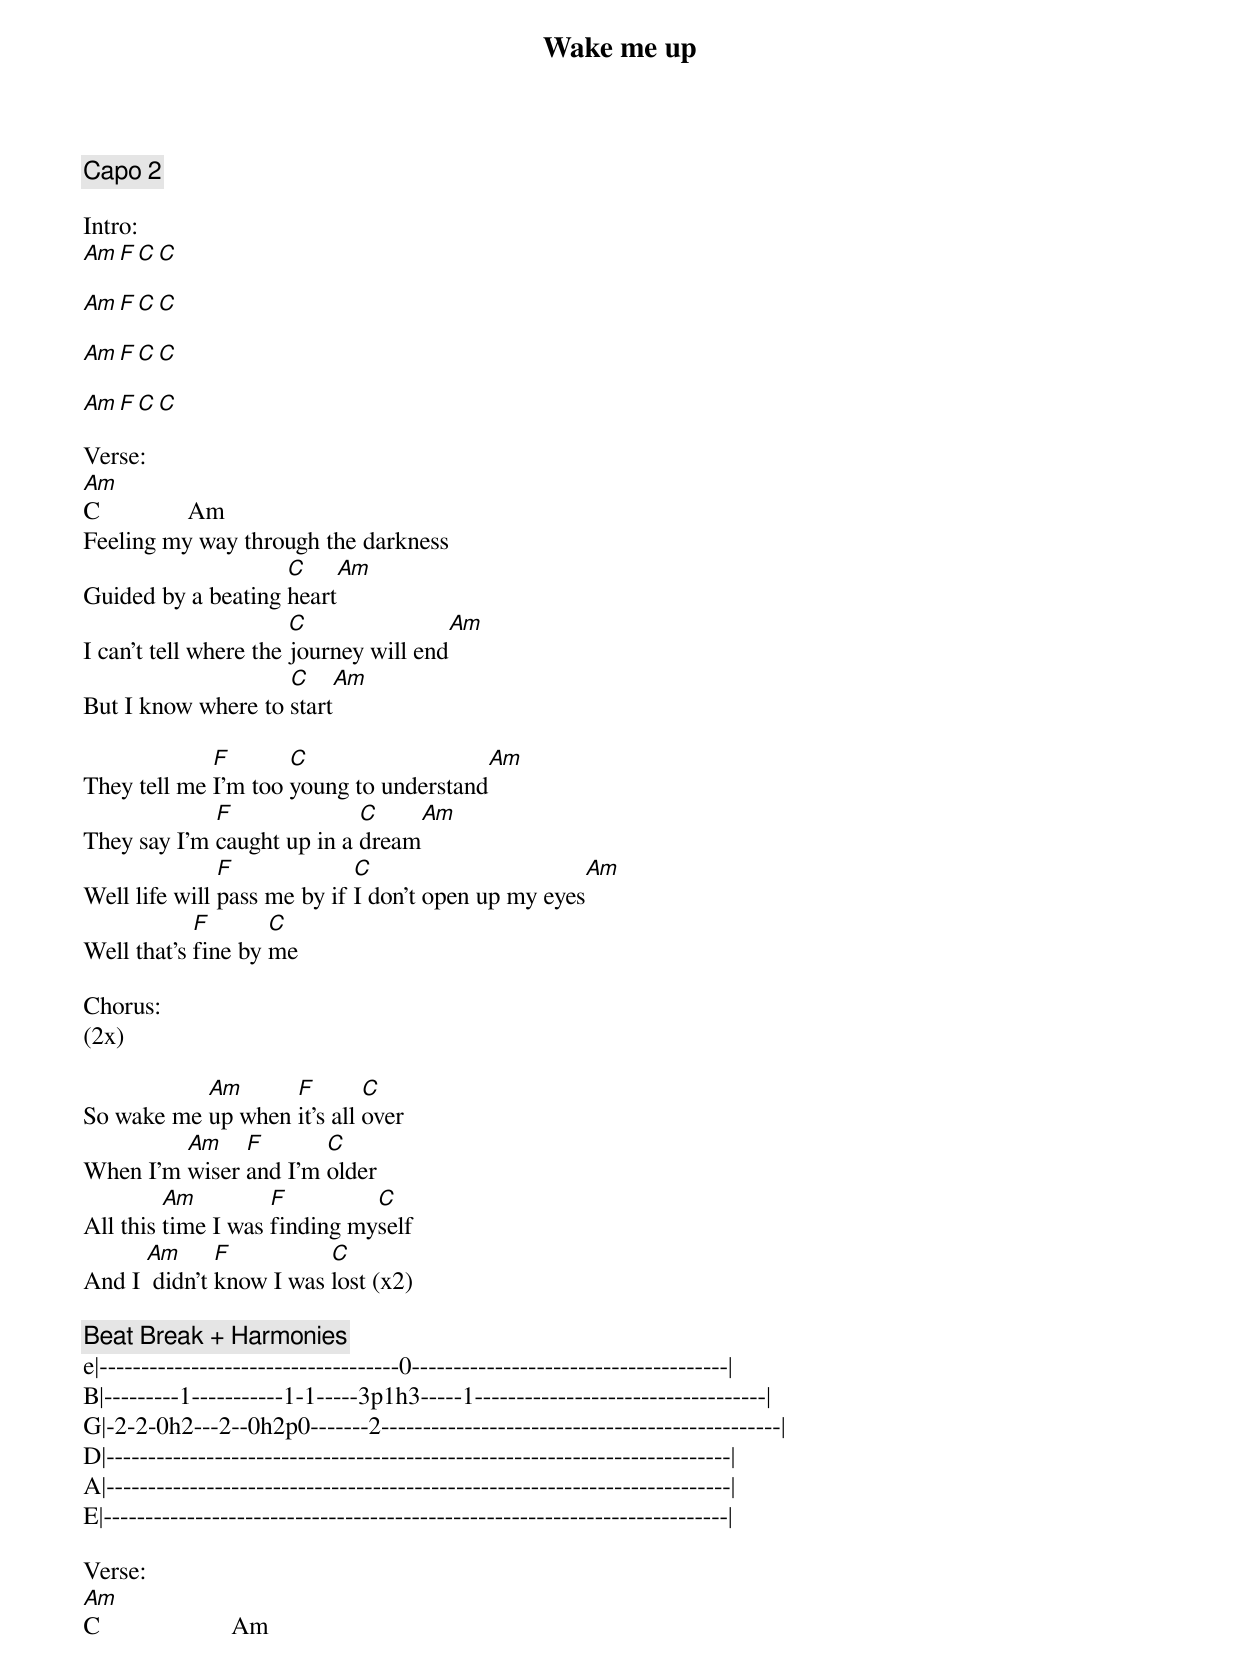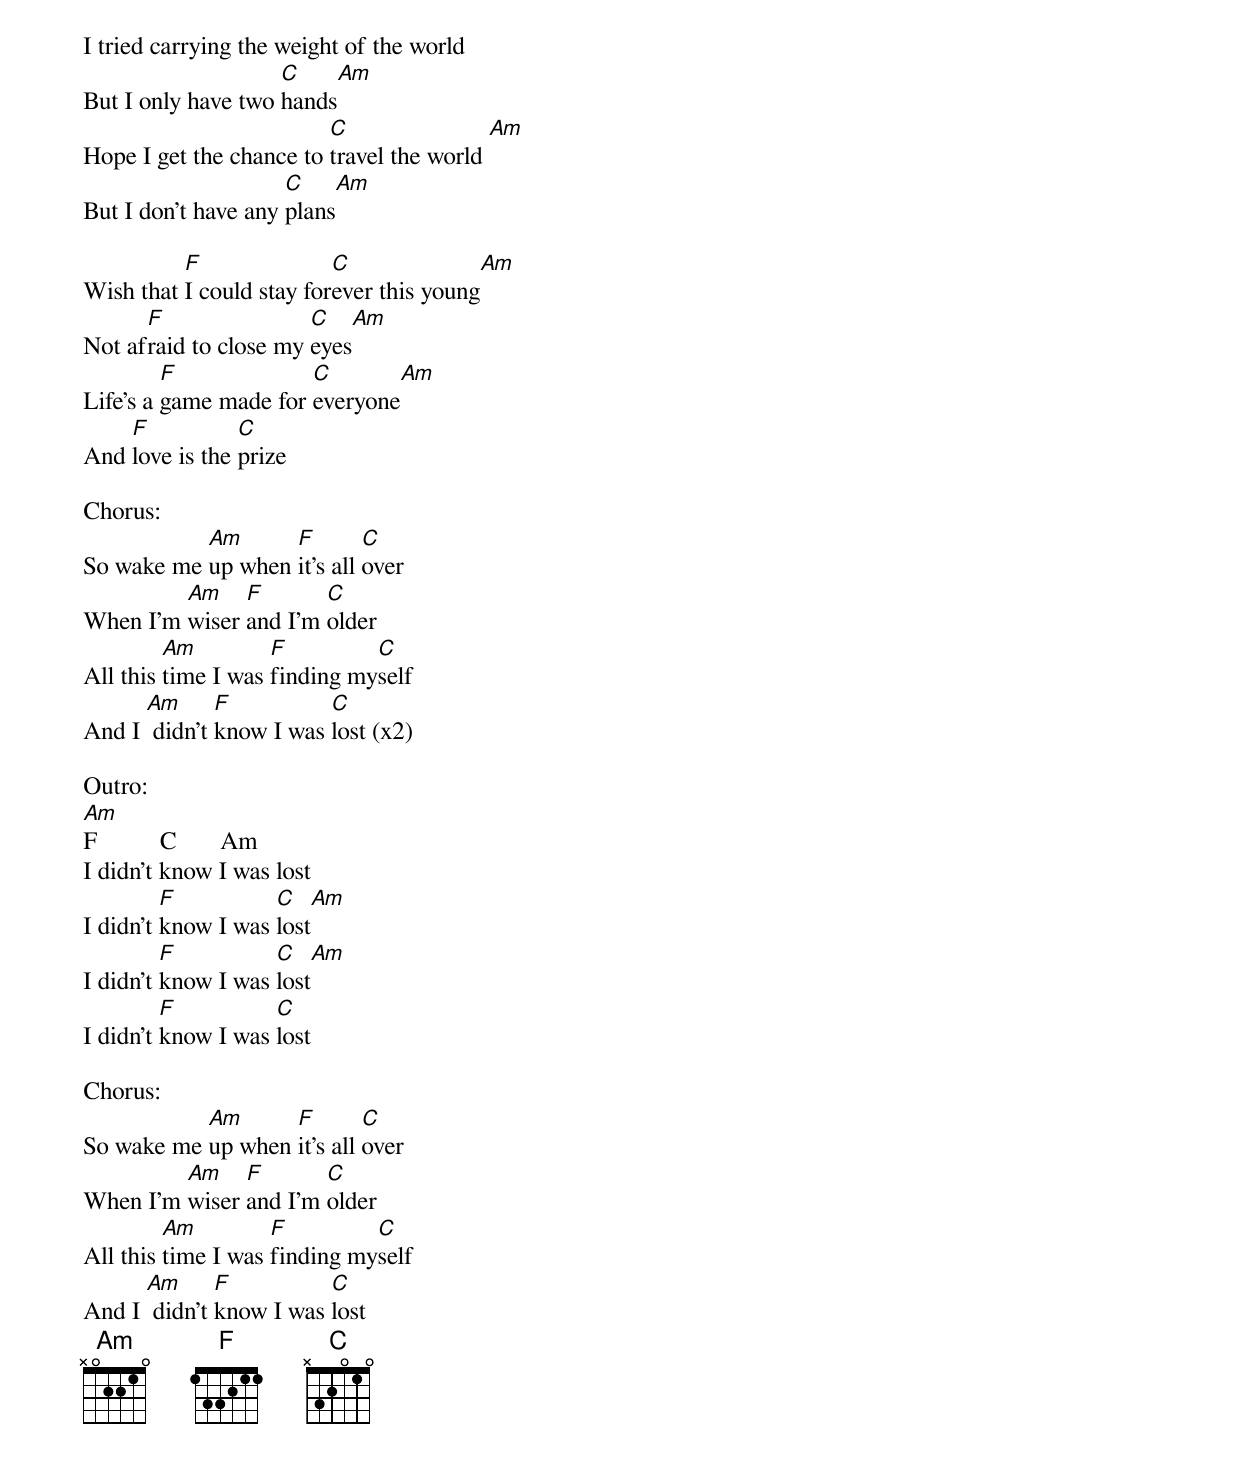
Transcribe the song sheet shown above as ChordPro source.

{title:Wake me up}
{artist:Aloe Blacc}
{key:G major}
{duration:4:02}
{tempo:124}
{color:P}

{comment: Capo 2}

Intro:
[Am][F][C][C]

[Am][F][C][C]

[Am][F][C][C]

[Am][F][C][C]

Verse:
[Am]C              Am
Feeling my way through the darkness
Guided by a beating [C]heart[Am]
I can't tell where the [C]journey will end[Am]
But I know where to [C]start[Am]

They tell me [F]I'm too [C]young to understand[Am]
They say I'm [F]caught up in a [C]dream[Am]
Well life will [F]pass me by if [C]I don't open up my eyes[Am]
Well that's [F]fine by [C]me

Chorus:
(2x)

So wake me [Am]up when [F]it's all [C]over
When I'm [Am]wiser [F]and I'm [C]older
All this [Am]time I was [F]finding my[C]self
And I [Am] didn't [F]know I was [C]lost (x2)

{comment: Beat Break + Harmonies}
e|------------------------------------0--------------------------------------|
B|---------1-----------1-1-----3p1h3-----1-----------------------------------|
G|-2-2-0h2---2--0h2p0-------2------------------------------------------------|
D|---------------------------------------------------------------------------|
A|---------------------------------------------------------------------------|
E|---------------------------------------------------------------------------|

Verse:
[Am]C                     Am
I tried carrying the weight of the world
But I only have two [C]hands[Am]
Hope I get the chance to [C]travel the world [Am]
But I don't have any [C]plans[Am]

Wish that [F]I could stay for[C]ever this young[Am]
Not af[F]raid to close my [C]eyes[Am]
Life's a [F]game made for [C]everyone[Am]
And [F]love is the [C]prize

Chorus:
So wake me [Am]up when [F]it's all [C]over
When I'm [Am]wiser [F]and I'm [C]older
All this [Am]time I was [F]finding my[C]self
And I [Am] didn't [F]know I was [C]lost (x2)

Outro:
[Am]F          C       Am
I didn't know I was lost
I didn't [F]know I was [C]lost[Am]
I didn't [F]know I was [C]lost[Am]
I didn't [F]know I was [C]lost

Chorus:
So wake me [Am]up when [F]it's all [C]over
When I'm [Am]wiser [F]and I'm [C]older
All this [Am]time I was [F]finding my[C]self
And I [Am] didn't [F]know I was [C]lost
